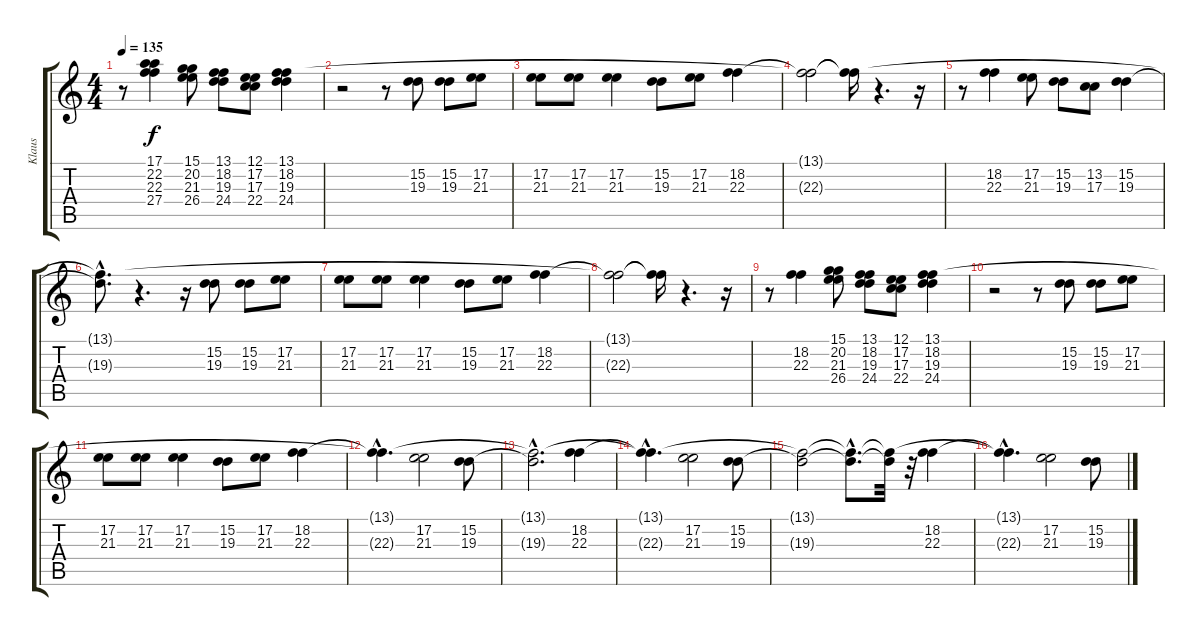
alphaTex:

\track ("Klaus" "Klaus") {instrument lead6voice}
\staff {score tabs}
\tuning (E4 B3 G3 D3 A2 E2) {hide}
\ts (4 4)
\tempo 135
\clef g2
\ks c
r.8{dy f} (17.1 22.2 22.3 27.4).4 (15.1 20.2 21.3 26.4).8 (13.1 18.2 19.3 24.4).8 (12.1 17.2 17.3 22.4).8 (13.1 18.2 19.3 24.4).4 |
r.2 r.8 (15.2 19.3).8 (15.2 19.3).8 (17.2 21.3).8 |
(17.2 21.3).8 (17.2 21.3).8 (17.2 21.3).4 (15.2 19.3).8 (17.2 21.3).8 (18.2 22.3).4 |
(13.1{t} 22.3{t}).2 (13.1{t} 22.3{t}).16 r.4{d} r.16 |
r.8 (18.2 22.3).4 (17.2 21.3).8 (15.2 19.3).8 (13.2 17.3).8 (15.2 19.3).4 |
(13.1{hac t} 19.3{hac t}).8{d} r.4{d} r.16 (15.2 19.3).8 (15.2 19.3).8 (17.2 21.3).8 |
(17.2 21.3).8 (17.2 21.3).8 (17.2 21.3).4 (15.2 19.3).8 (17.2 21.3).8 (18.2 22.3).4 |
(13.1{t} 22.3{t}).2 (13.1{t} 22.3{t}).16 r.4{d} r.16 |
r.8 (18.2 22.3).4 (15.1 20.2 21.3 26.4).8 (13.1 18.2 19.3 24.4).8 (12.1 17.2 17.3 22.4).8 (13.1 18.2 19.3 24.4).4 |
r.2 r.8 (15.2 19.3).8 (15.2 19.3).8 (17.2 21.3).8 |
(17.2 21.3).8 (17.2 21.3).8 (17.2 21.3).4 (15.2 19.3).8 (17.2 21.3).8 (18.2 22.3).4 |
(13.1{hac t} 22.3{hac t}).4{d} (17.2 21.3).2 (15.2 19.3).8 |
(13.1{hac t} 19.3{hac t}).2{d} (18.2 22.3).4 |
(13.1{hac t} 22.3{hac t}).4{d} (17.2 21.3).2 (15.2 19.3).8 |
(13.1{t} 19.3{t}).2 (13.1{hac t} 19.3{hac t}).8{d} (13.1{t} 19.3{t}).32 r.32 (18.2 22.3).4 |
(13.1{hac t} 22.3{hac t}).4{d} (17.2 21.3).2 (15.2 19.3).8
